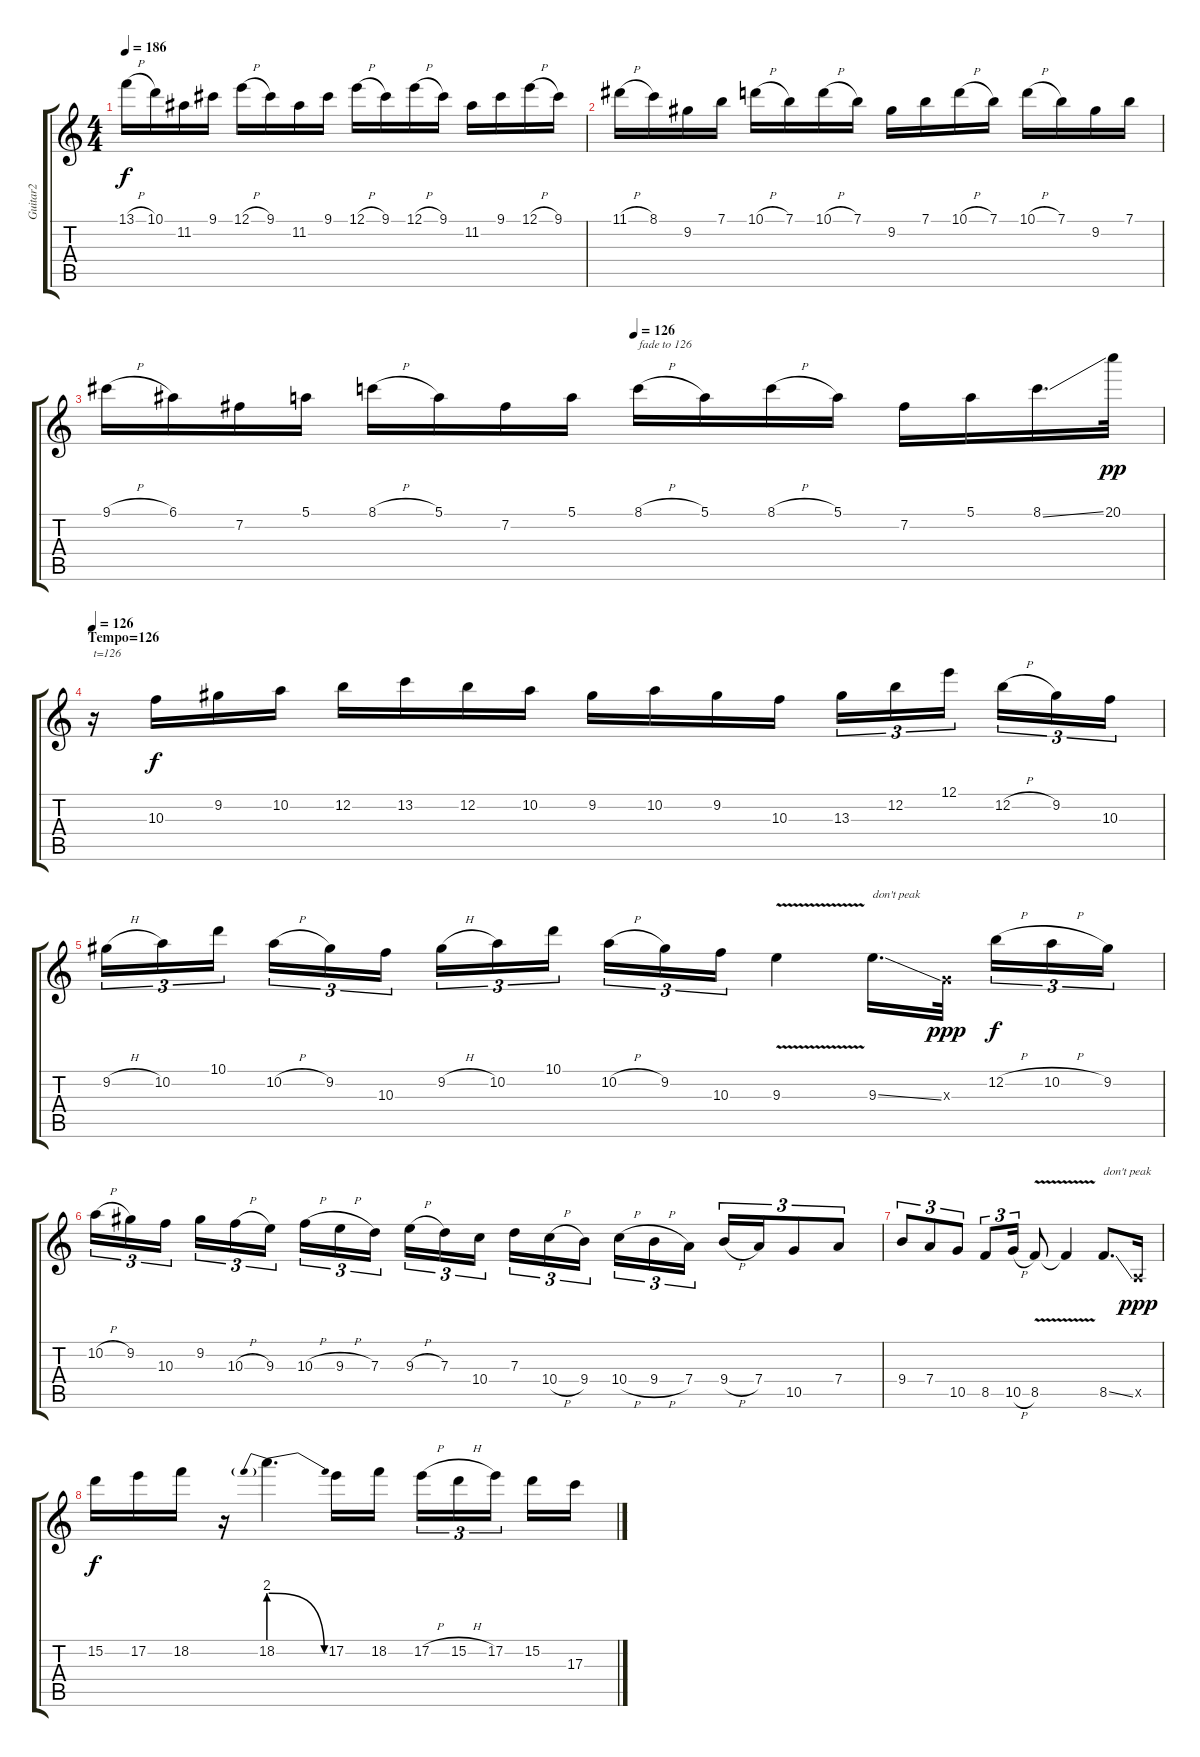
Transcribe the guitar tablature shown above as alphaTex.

\track ("Guitar2" "Guitar2") {instrument distortionguitar}
\staff {score tabs}
\tuning (E4 B3 G3 D3 A2 E2) {hide}
\ts (4 4)
\tempo 186
\clef g2
\ks c
13.1{h}.16{dy f} 10.1.16 11.2.16 9.1.16 12.1{h}.16 9.1.16 11.2.16 9.1.16 12.1{h}.16 9.1.16 12.1{h}.16 9.1.16 11.2.16 9.1.16 12.1{h}.16 9.1.16 |
11.1{h}.16 8.1.16 9.2.16 7.1.16 10.1{h}.16 7.1.16 10.1{h}.16 7.1.16 9.2.16 7.1.16 10.1{h}.16 7.1.16 10.1{h}.16 7.1.16 9.2.16 7.1.16 |
\tempo (126 0.5)
9.1{h}.16 6.1.16 7.2.16 5.1.16 8.1{h}.16 5.1.16 7.2.16 5.1.16 8.1{h}.16{txt "fade to 126"} 5.1.16 8.1{h}.16 5.1.16 7.2.16 5.1.16 8.1{ss}.16{d} 20.1.32{dy pp} |
\section ("" "Tempo=126")
\tempo 126
r.16{txt "t=126"} 10.3.16{dy f} 9.2.16 10.2.16 12.2.16 13.2.16 12.2.16 10.2.16 9.2.16 10.2.16 9.2.16 10.3.16 13.3.16{tu (3 2)} 12.2.16{tu (3 2)} 12.1.16{tu (3 2)} 12.2{h}.16{tu (3 2)} 9.2.16{tu (3 2)} 10.3.16{tu (3 2)} |
9.2{h}.16{tu (3 2)} 10.2.16{tu (3 2)} 10.1.16{tu (3 2)} 10.2{h}.16{tu (3 2)} 9.2.16{tu (3 2)} 10.3.16{tu (3 2)} 9.2{h}.16{tu (3 2)} 10.2.16{tu (3 2)} 10.1.16{tu (3 2)} 10.2{h}.16{tu (3 2)} 9.2.16{tu (3 2)} 10.3.16{tu (3 2)} 9.3{v}.4 9.3{ss}.16{d txt "don't peak"} 0.3{x}.32{dy ppp} 12.2{h}.16{tu (3 2) dy f} 10.2{h}.16{tu (3 2)} 9.2.16{tu (3 2)} |
10.2{h}.16{tu (3 2)} 9.2.16{tu (3 2)} 10.3.16{tu (3 2)} 9.2.16{tu (3 2)} 10.3{h}.16{tu (3 2)} 9.3.16{tu (3 2)} 10.3{h}.16{tu (3 2)} 9.3{h}.16{tu (3 2)} 7.3.16{tu (3 2)} 9.3{h}.16{tu (3 2)} 7.3.16{tu (3 2)} 10.4.16{tu (3 2)} 7.3.16{tu (3 2)} 10.4{h}.16{tu (3 2)} 9.4.16{tu (3 2)} 10.4{h}.16{tu (3 2)} 9.4{h}.16{tu (3 2)} 7.4.16{tu (3 2)} 9.4{h}.16{tu (3 2)} 7.4.16{tu (3 2)} 10.5.8{tu (3 2)} 7.4.8{tu (3 2)} |
9.4.8{tu (3 2)} 7.4.8{tu (3 2)} 10.5.8{tu (3 2)} 8.5.8{tu (3 2)} 10.5{h}.16{tu (3 2)} 8.5{v}.8 8.5{t}.4 8.5{ss}.8{d txt "don't peak"} 0.5{x}.16{dy ppp} |
15.2.16{dy f} 17.2.16 18.2.16 r.16 18.2{be (prebendrelease 0 8 60 0)}.4{d} 17.2.16 18.2.16 17.2{h}.16{tu (3 2)} 15.2{h}.16{tu (3 2)} 17.2.16{tu (3 2)} 15.2.16 17.3.16
